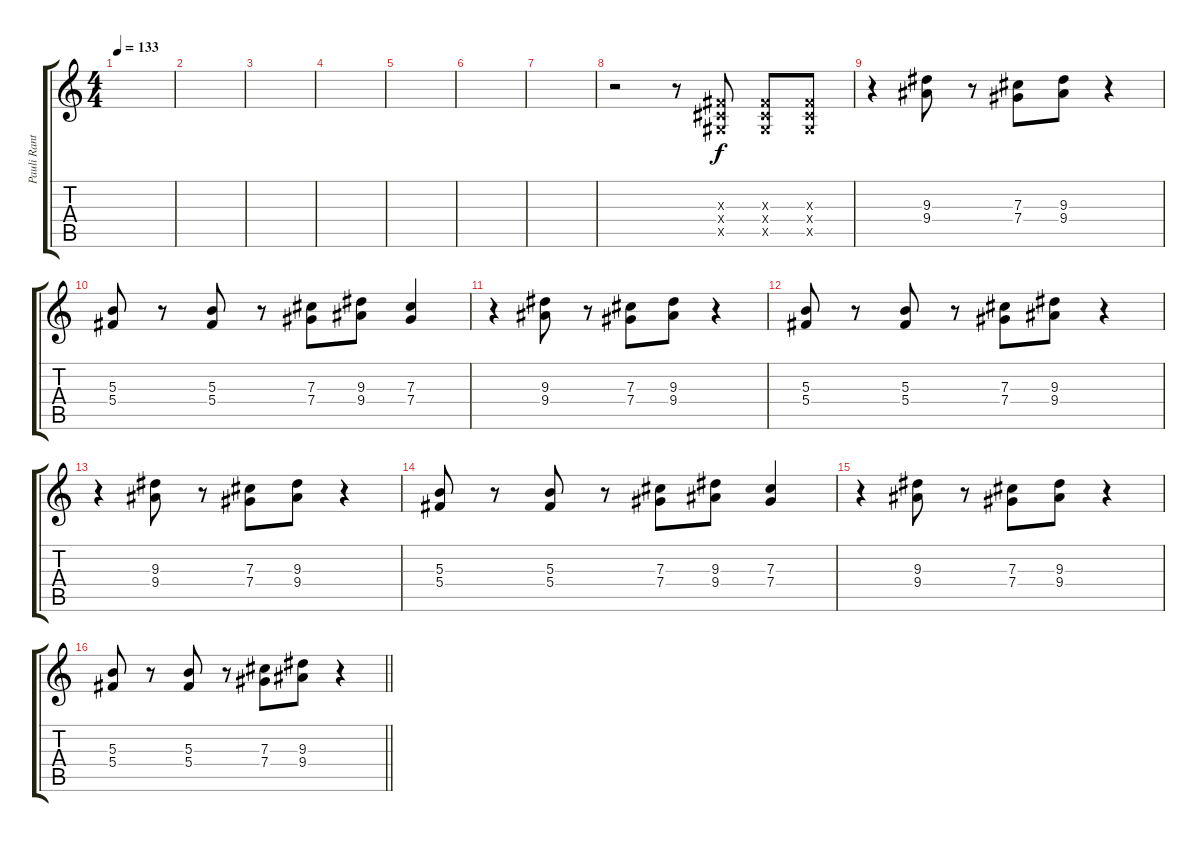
\track ("Pauli Rantasalmi - Guitar" "Pauli Rant") {instrument distortionguitar}
\staff {score tabs}
\tuning (Eb4 Bb3 Gb3 Db3 Ab2 Eb2) {hide}
\ts (4 4)
\tempo 133
\clef g2
\ks c
|
|
|
|
|
|
|
r.2 r.8 (0.3{x} 0.4{x} 0.5{x}).8 (0.3{x} 0.4{x} 0.5{x}).8 (0.3{x} 0.4{x} 0.5{x}).8 |
r.4 (9.3 9.4).8 r.8 (7.3 7.4).8 (9.3 9.4).8 r.4 |
(5.3 5.4).8 r.8 (5.3 5.4).8 r.8 (7.3 7.4).8 (9.3 9.4).8 (7.3 7.4).4 |
r.4 (9.3 9.4).8 r.8 (7.3 7.4).8 (9.3 9.4).8 r.4 |
(5.3 5.4).8 r.8 (5.3 5.4).8 r.8 (7.3 7.4).8 (9.3 9.4).8 r.4 |
r.4 (9.3 9.4).8 r.8 (7.3 7.4).8 (9.3 9.4).8 r.4 |
(5.3 5.4).8 r.8 (5.3 5.4).8 r.8 (7.3 7.4).8 (9.3 9.4).8 (7.3 7.4).4 |
r.4 (9.3 9.4).8 r.8 (7.3 7.4).8 (9.3 9.4).8 r.4 |
\barLineRight lightlight
(5.3 5.4).8 r.8 (5.3 5.4).8 r.8 (7.3 7.4).8 (9.3 9.4).8 r.4
